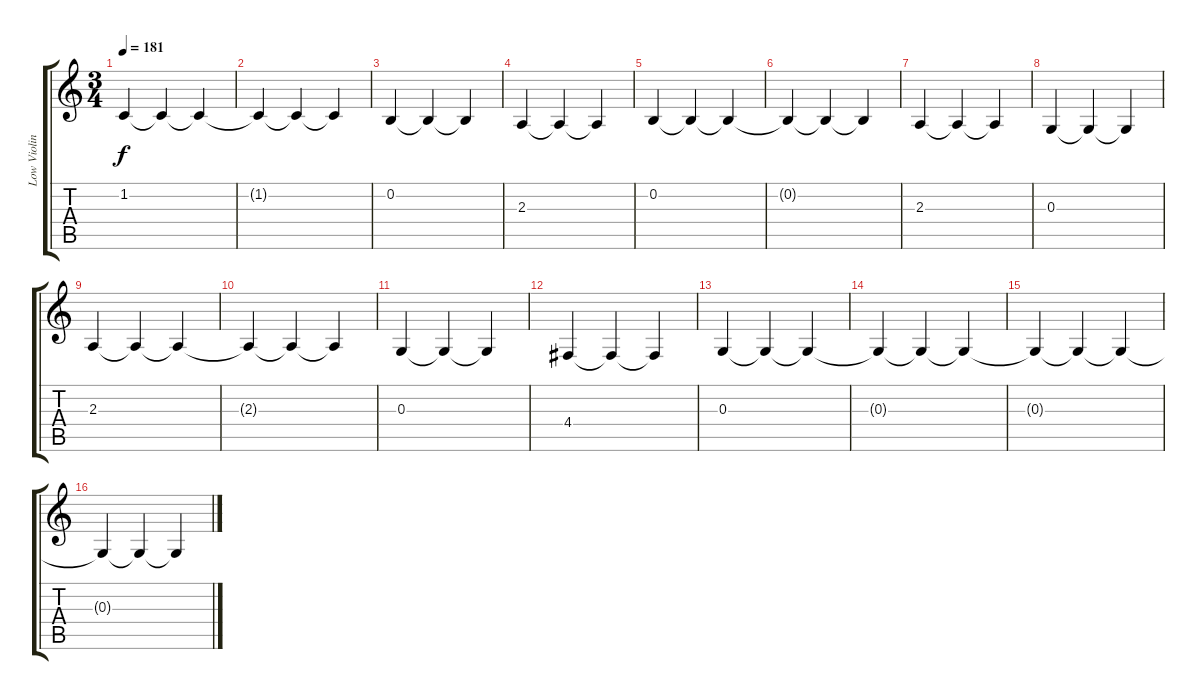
\track ("Low Violin" "Low Violin") {instrument stringensemble2}
\staff {score tabs}
\tuning (E4 B3 G3 D3 A2 E2) {hide}
\ts (3 4)
\tempo 181
\clef g2
\ks c
1.2{t}.4{dy f} 1.2{t}.4 1.2{t}.4 |
1.2{t}.4 1.2{t}.4 1.2{t}.4 |
0.2.4 0.2{t}.4 0.2{t}.4 |
2.3.4 2.3{t}.4 2.3{t}.4 |
0.2.4 0.2{t}.4 0.2{t}.4 |
0.2{t}.4 0.2{t}.4 0.2{t}.4 |
2.3.4 2.3{t}.4 2.3{t}.4 |
0.3.4 0.3{t}.4 0.3{t}.4 |
2.3.4 2.3{t}.4 2.3{t}.4 |
2.3{t}.4 2.3{t}.4 2.3{t}.4 |
0.3.4 0.3{t}.4 0.3{t}.4 |
4.4.4 4.4{t}.4 4.4{t}.4 |
0.3.4 0.3{t}.4 0.3{t}.4 |
0.3{t}.4 0.3{t}.4 0.3{t}.4 |
0.3{t}.4 0.3{t}.4 0.3{t}.4 |
0.3{t}.4 0.3{t}.4 0.3{t}.4
